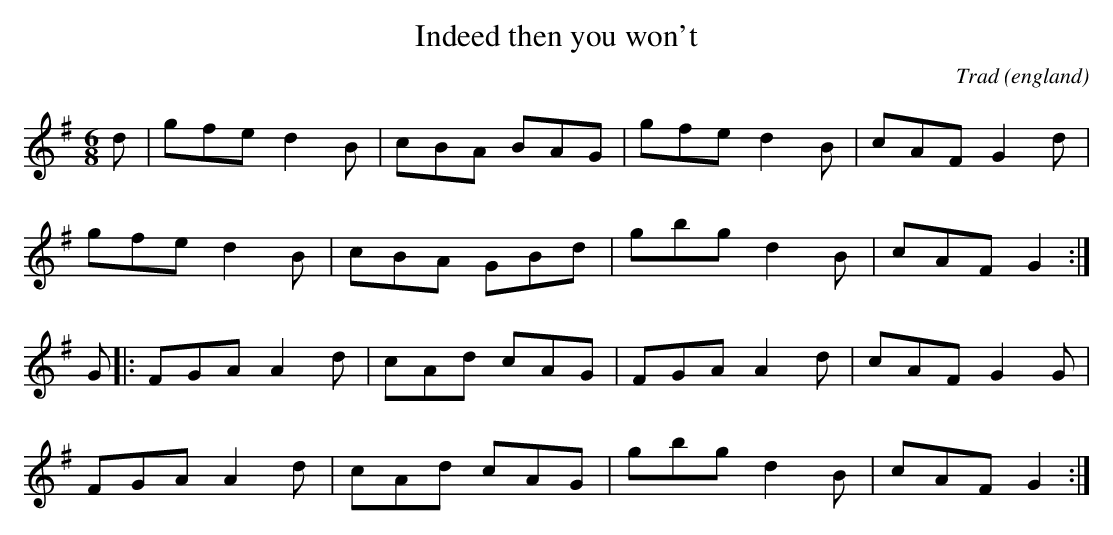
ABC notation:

X:1
T:Indeed then you won't
O:england
C:Trad
M:6/8
L:1/8
K:G
L:1/8
d|gfe d2B|cBA BAG|gfe d2B|cAF G2d|
gfe d2B|cBA GBd|gbg d2B|cAF G2:|
G|:FGA A2d|cAd cAG|FGA A2d|cAF G2G|
FGA A2d|cAd cAG|gbg d2B|cAF G2:|
